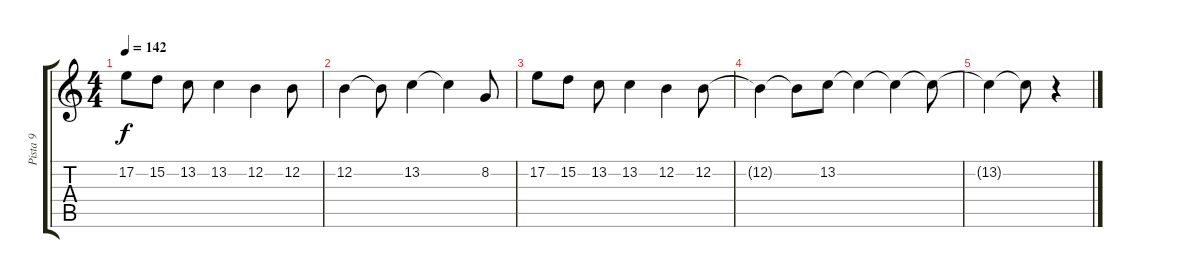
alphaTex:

\track ("Pista 9" "Pista 9") {instrument violin}
\staff {score tabs}
\tuning (E4 B3 G3 D3 A2 E2) {hide}
\ts (4 4)
\tempo 142
\clef g2
\ks c
17.2.8{dy f} 15.2.8 13.2.8 13.2.4 12.2.4 12.2.8 |
12.2.4 12.2{t}.8 13.2.4 13.2{t}.4 8.2.8 |
17.2.8 15.2.8 13.2.8 13.2.4 12.2.4 12.2.8 |
12.2{t}.4 12.2{t}.8 13.2.8 13.2{t}.4 13.2{t}.4 13.2{t}.8 |
13.2{t}.4 13.2{t}.8 r.4
